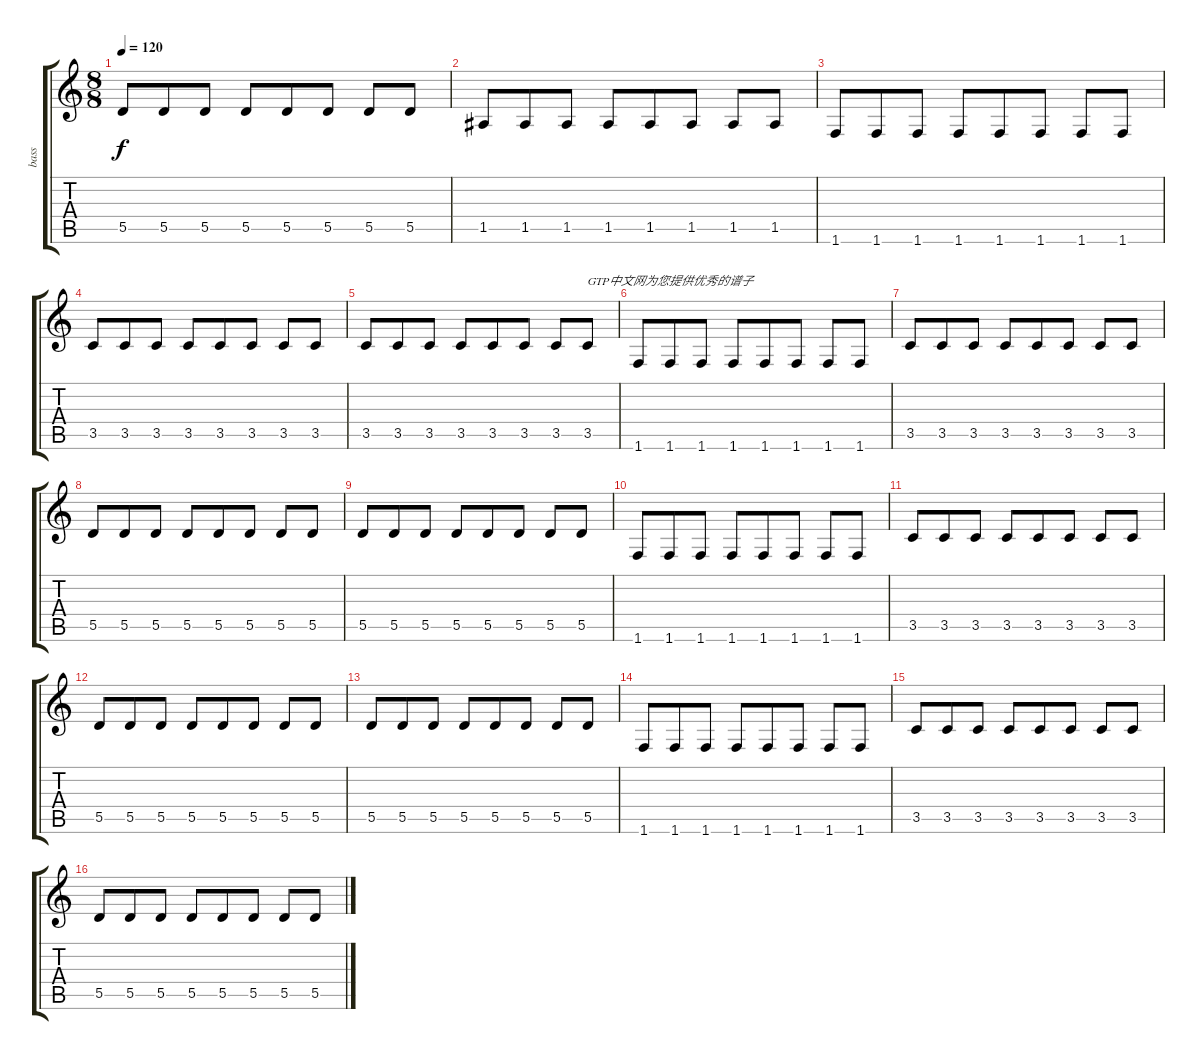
\track ("bass" "bass") {instrument electricbasspick}
\staff {score tabs}
\tuning (E4 B3 G3 D3 A2 E2) {hide}
\ts (8 8)
\tempo 120
\clef g2
\ks c
5.5.8{dy f} 5.5.8 5.5.8 5.5.8 5.5.8 5.5.8 5.5.8 5.5.8 |
1.5.8 1.5.8 1.5.8 1.5.8 1.5.8 1.5.8 1.5.8 1.5.8 |
1.6.8 1.6.8 1.6.8 1.6.8 1.6.8 1.6.8 1.6.8 1.6.8 |
3.5.8 3.5.8 3.5.8 3.5.8 3.5.8 3.5.8 3.5.8 3.5.8 |
3.5.8 3.5.8 3.5.8 3.5.8 3.5.8 3.5.8 3.5.8 3.5.8{txt "GTP中文网为您提供优秀的谱子"} |
1.6.8 1.6.8 1.6.8 1.6.8 1.6.8 1.6.8 1.6.8 1.6.8 |
3.5.8 3.5.8 3.5.8 3.5.8 3.5.8 3.5.8 3.5.8 3.5.8 |
5.5.8 5.5.8 5.5.8 5.5.8 5.5.8 5.5.8 5.5.8 5.5.8 |
5.5.8 5.5.8 5.5.8 5.5.8 5.5.8 5.5.8 5.5.8 5.5.8 |
1.6.8 1.6.8 1.6.8 1.6.8 1.6.8 1.6.8 1.6.8 1.6.8 |
3.5.8 3.5.8 3.5.8 3.5.8 3.5.8 3.5.8 3.5.8 3.5.8 |
5.5.8 5.5.8 5.5.8 5.5.8 5.5.8 5.5.8 5.5.8 5.5.8 |
5.5.8 5.5.8 5.5.8 5.5.8 5.5.8 5.5.8 5.5.8 5.5.8 |
1.6.8 1.6.8 1.6.8 1.6.8 1.6.8 1.6.8 1.6.8 1.6.8 |
3.5.8 3.5.8 3.5.8 3.5.8 3.5.8 3.5.8 3.5.8 3.5.8 |
5.5.8 5.5.8 5.5.8 5.5.8 5.5.8 5.5.8 5.5.8 5.5.8
